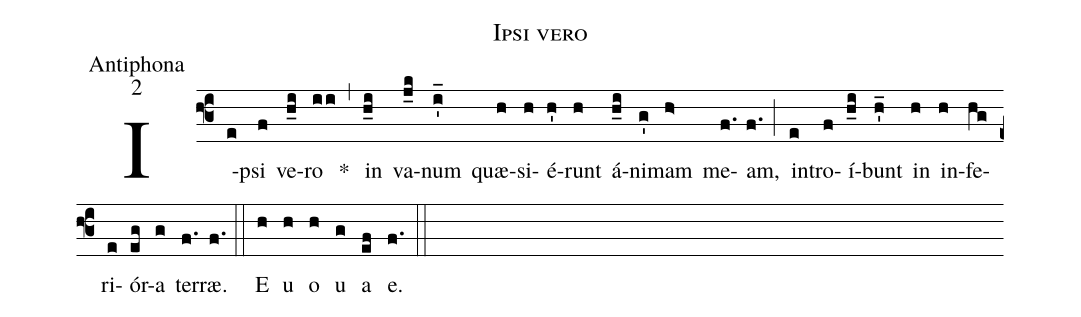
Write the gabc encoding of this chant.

name:Ipsi vero;
office-part:Antiphona;
mode:2;
%%
(f3) I(e)psi(f) ve(h_i)ro(ii) *(,) in(h_i) va(j_k)num(i_') quæ(h)si(h)é(h')runt(h) á(h_i)ni(g')mam(h>) me(f.)am,(f.) (;) in(e)tro(f)í(h_i)bunt(h_') in(h) in(h)fe(hg)ri(e)ór(eg)a(g) ter(f.)ræ.(f.) (::) E(h) u(h) o(h) u(g) a(ef) e.(f.) (::)
